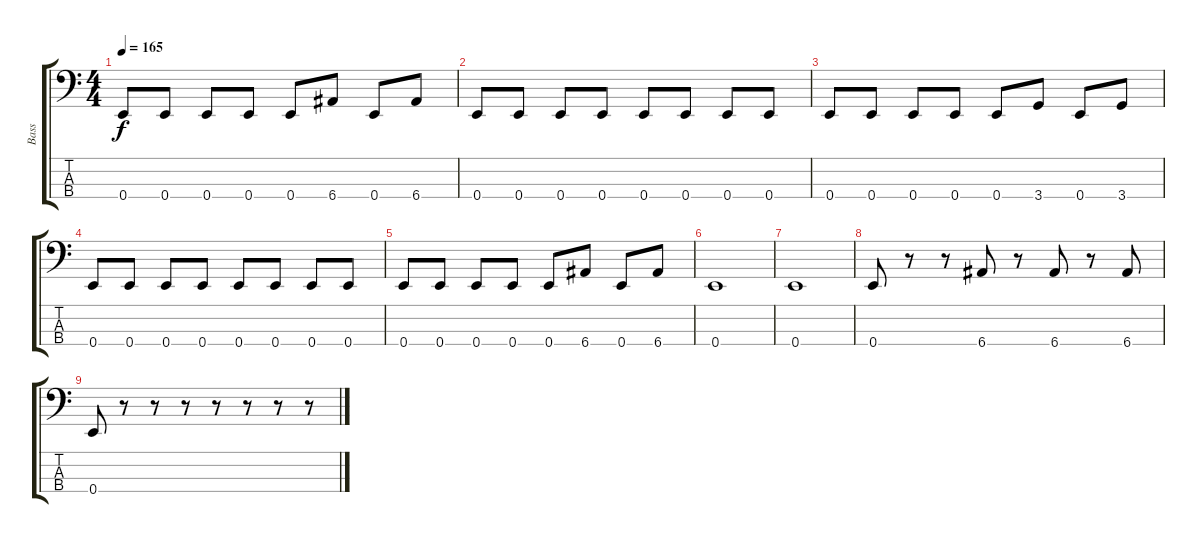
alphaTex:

\track ("Bass" "Bass") {instrument electricbassfinger}
\staff {score tabs}
\tuning (G2 D2 A1 E1) {hide}
\ts (4 4)
\tempo 165
\clef f4
\ks c
0.4.8{dy f} 0.4.8 0.4.8 0.4.8 0.4.8 6.4.8 0.4.8 6.4.8 |
0.4.8 0.4.8 0.4.8 0.4.8 0.4.8 0.4.8 0.4.8 0.4.8 |
0.4.8 0.4.8 0.4.8 0.4.8 0.4.8 3.4.8 0.4.8 3.4.8 |
0.4.8 0.4.8 0.4.8 0.4.8 0.4.8 0.4.8 0.4.8 0.4.8 |
0.4.8 0.4.8 0.4.8 0.4.8 0.4.8 6.4.8 0.4.8 6.4.8 |
0.4.1 |
0.4.1 |
0.4.8 r.8 r.8 6.4.8 r.8 6.4.8 r.8 6.4.8 |
0.4.8 r.8 r.8 r.8 r.8 r.8 r.8 r.8
